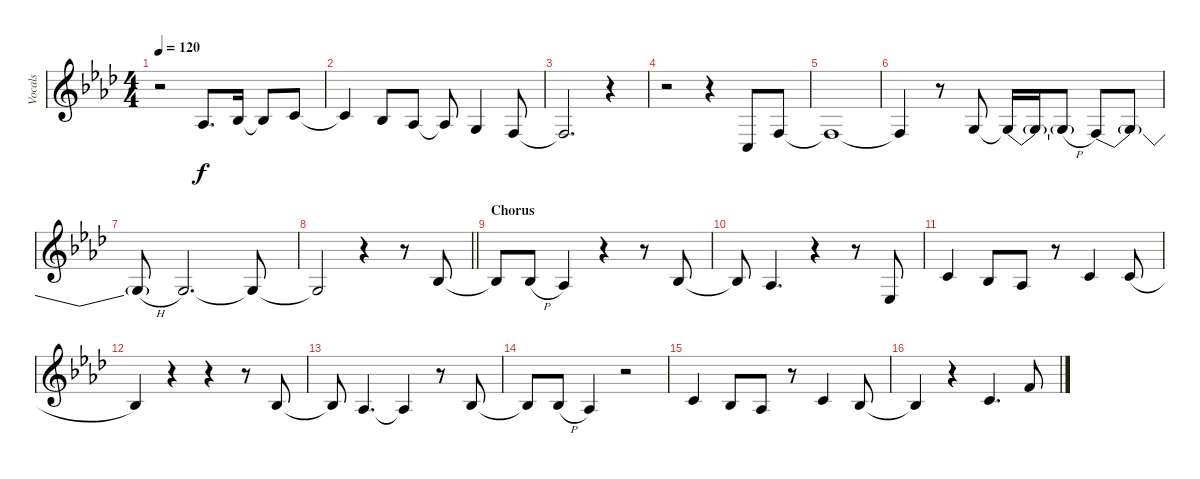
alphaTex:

\track ("Vocals" "Vocals") {instrument oboe}
\staff {score}
\tuning (E4 B3 G3 D3 A2 E2) {hide}
\ts (4 4)
\tempo 120
\clef g2
\ks fminor
r.2{dy f} 1.3.8{d} 3.3.16 3.3{t}.8 1.2.8 |
1.2{t}.4 3.3.8 1.3.8 1.3{t}.8 0.3.4 3.4.8 |
3.4{t}.2{d} r.4 |
r.2 r.4 3.5.8 3.4.8 |
3.4{t}.1 |
3.4{t}.4 r.8 5.4.8 5.4{be (custom 0 0 10 2 20 2 30 0 60 0) t}.16 5.4{t}.16 5.4{h t}.8 3.4{be (bend 0 0 60 4)}.8 3.4{t}.8 |
3.4{h t}.8 5.4.2{d} 5.4{t}.8 |
\barLineRight lightlight
5.4{t}.2 r.4 r.8 3.3.8 |
\section ("" "Chorus")
3.3{t}.8 3.3{h}.8 1.3.4 r.4 r.8 3.3.8 |
3.3{t}.8 1.3.4{d} r.4 r.8 1.4.8 |
1.2.4 3.3.8 1.3.8 r.8 1.2.4 5.3{h}.8 |
3.3.4 r.4 r.4 r.8 3.3.8 |
3.3{t}.8 1.3.4{d} 1.3{t}.4 r.8 3.3.8 |
3.3{t}.8 3.3{h}.8 1.3.4 r.2 |
1.2.4 3.3.8 1.3.8 r.8 1.2.4 3.3.8 |
3.3{t}.4 r.4 1.2.4{d} 1.1.8
